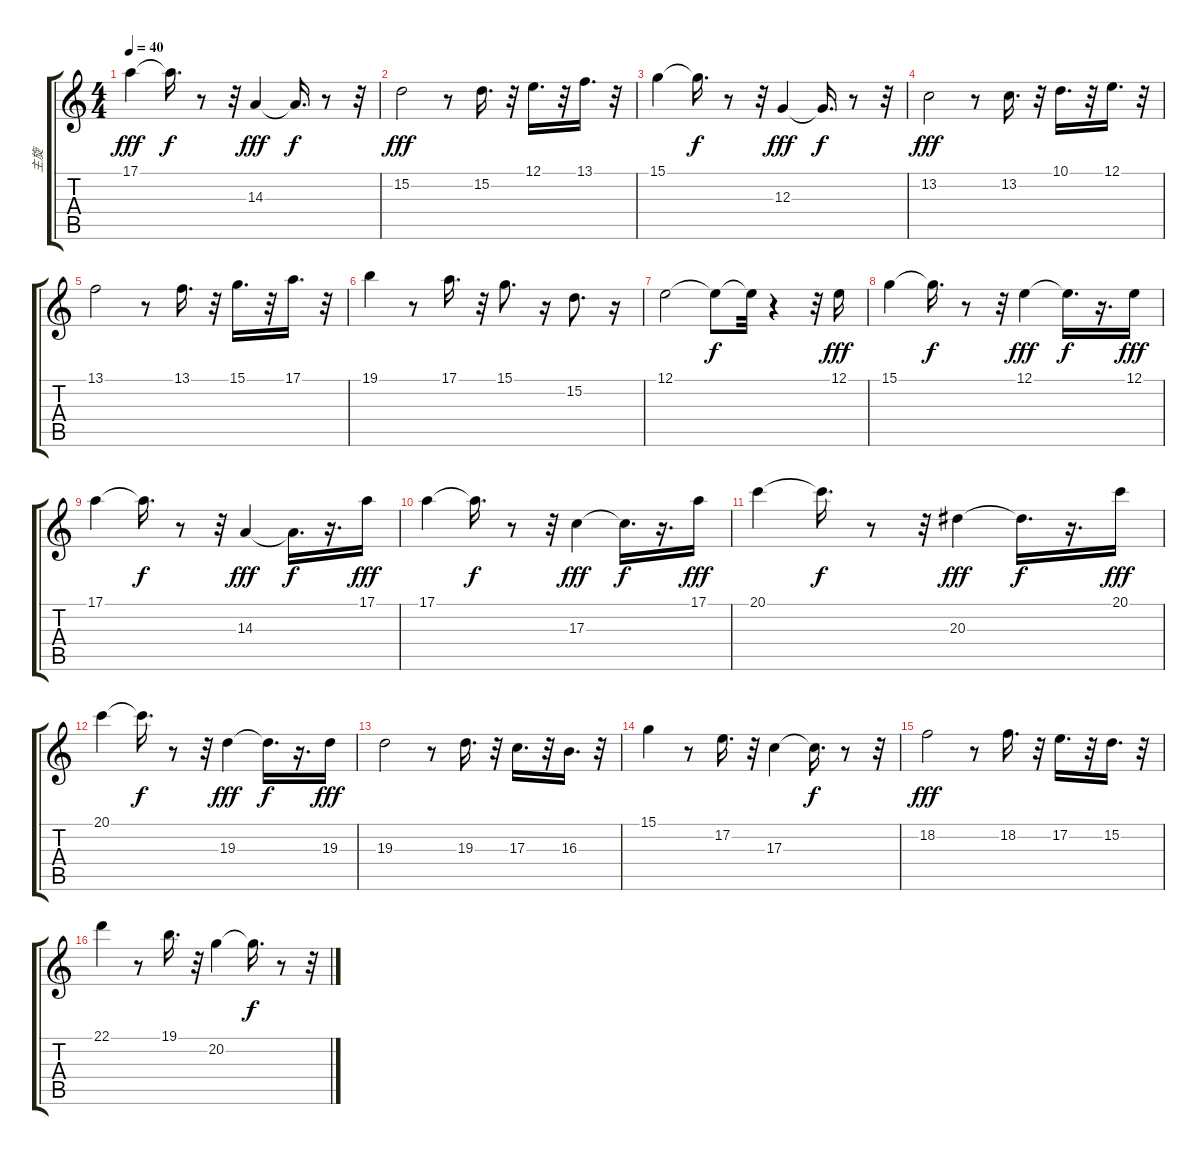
\track ("主旋" "主旋") {mute instrument harmonica}
\staff {score tabs}
\tuning (E4 B3 G3 D3 A2 E2) {hide}
\ts (4 4)
\tempo 40
\clef g2
\ks c
17.1.4{dy fff} 17.1{t}.16{d dy f} r.8 r.32 14.3.4{dy fff} 14.3{t}.16{d dy f} r.8 r.32 |
15.2.2{dy fff} r.8 15.2.16{d} r.32 12.1.16{d} r.32 13.1.16{d} r.32 |
15.1.4 15.1{t}.16{d dy f} r.8 r.32 12.3.4{dy fff} 12.3{t}.16{d dy f} r.8 r.32 |
13.2.2{dy fff} r.8 13.2.16{d} r.32 10.1.16{d} r.32 12.1.16{d} r.32 |
13.1.2 r.8 13.1.16{d} r.32 15.1.16{d} r.32 17.1.16{d} r.32 |
19.1.4 r.8 17.1.16{d} r.32 15.1.8{d} r.16 15.2.8{d} r.16 |
12.1.2 12.1{t}.8{dy f} 12.1{t}.32 r.4 r.32 12.1.16{dy fff} |
15.1.4 15.1{t}.16{d dy f} r.8 r.32 12.1.4{dy fff} 12.1{t}.16{d dy f} r.16{d} 12.1.16{dy fff} |
17.1.4 17.1{t}.16{d dy f} r.8 r.32 14.3.4{dy fff} 14.3{t}.16{d dy f} r.16{d} 17.1.16{dy fff} |
17.1.4 17.1{t}.16{d dy f} r.8 r.32 17.3.4{dy fff} 17.3{t}.16{d dy f} r.16{d} 17.1.16{dy fff} |
20.1.4 20.1{t}.16{d dy f} r.8 r.32 20.3.4{dy fff} 20.3{t}.16{d dy f} r.16{d} 20.1.16{dy fff} |
20.1.4 20.1{t}.16{d dy f} r.8 r.32 19.3.4{dy fff} 19.3{t}.16{d dy f} r.16{d} 19.3.16{dy fff} |
19.3.2 r.8 19.3.16{d} r.32 17.3.16{d} r.32 16.3.16{d} r.32 |
15.1.4 r.8 17.2.16{d} r.32 17.3.4 17.3{t}.16{d dy f} r.8 r.32 |
18.2.2{dy fff} r.8 18.2.16{d} r.32 17.2.16{d} r.32 15.2.16{d} r.32 |
22.1.4 r.8 19.1.16{d} r.32 20.2.4 20.2{t}.16{d dy f} r.8 r.32
